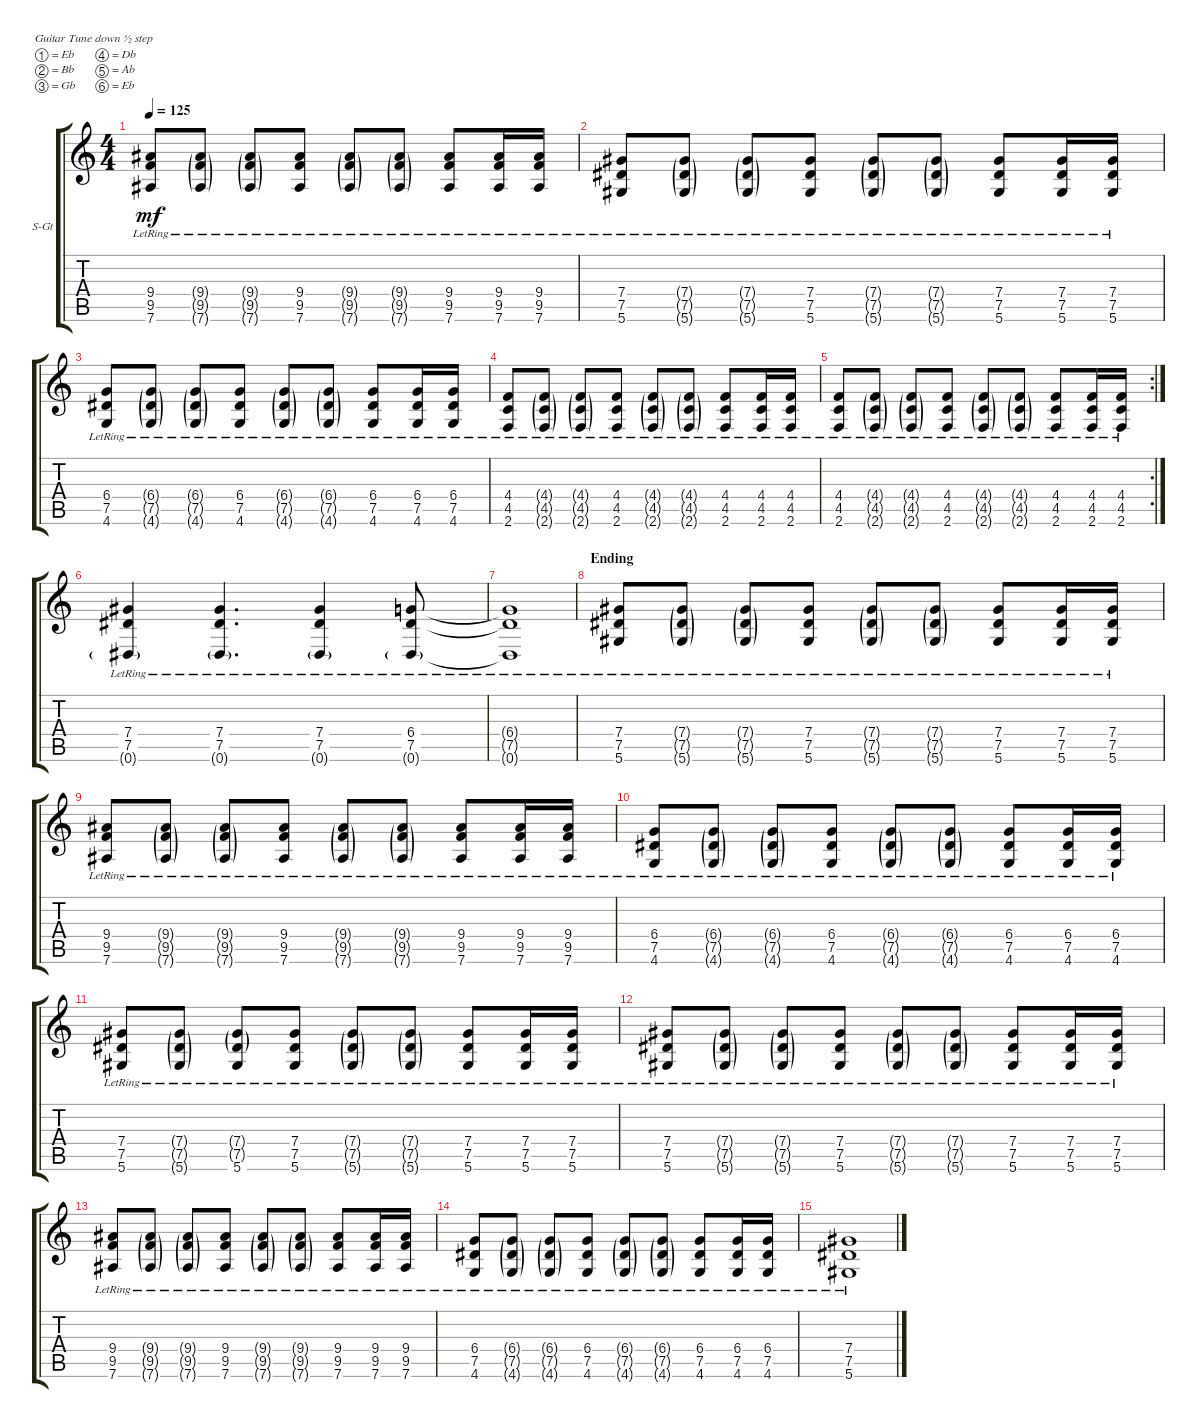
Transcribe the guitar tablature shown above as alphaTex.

\defaultSystemsLayout 4
\bracketExtendMode groupsimilarinstruments
\firstSystemTrackNameOrientation horizontal
\otherSystemsTrackNameOrientation horizontal
\track ("Steel Guitar" "S-Gt") {instrument acousticguitarsteel}
\staff {score tabs}
\tuning (Eb4 Bb3 Gb3 Db3 Ab2 Eb2)
\ts (4 4)
\tempo 125
\clef g2
\ks c
(7.6{lr} 9.5{lr} 9.4{lr}).8{dy mf} (7.6{g lr} 9.5{g lr} 9.4{g lr}).8 (7.6{g lr} 9.5{g lr} 9.4{g lr}).8 (7.6{lr} 9.5{lr} 9.4{lr}).8 (7.6{g lr} 9.5{g lr} 9.4{g lr}).8 (7.6{g lr} 9.5{g lr} 9.4{g lr}).8 (7.6{lr} 9.5{lr} 9.4{lr}).8 (7.6{lr} 9.5{lr} 9.4{lr}).16 (7.6{lr} 9.5{lr} 9.4{lr}).16 |
(5.6{lr} 7.5{lr} 7.4{lr}).8 (5.6{g lr} 7.5{g lr} 7.4{g lr}).8 (5.6{g lr} 7.5{g lr} 7.4{g lr}).8 (5.6{lr} 7.5{lr} 7.4{lr}).8 (5.6{g lr} 7.5{g lr} 7.4{g lr}).8 (5.6{g lr} 7.5{g lr} 7.4{g lr}).8 (5.6{lr} 7.5{lr} 7.4{lr}).8 (5.6{lr} 7.5{lr} 7.4{lr}).16 (5.6{lr} 7.5{lr} 7.4{lr}).16 |
(4.6{lr} 7.5{lr} 6.4{lr}).8 (4.6{g lr} 7.5{g lr} 6.4{g lr}).8 (4.6{g lr} 7.5{g lr} 6.4{g lr}).8 (4.6{lr} 7.5{lr} 6.4{lr}).8 (4.6{g lr} 7.5{g lr} 6.4{g lr}).8 (4.6{g lr} 7.5{g lr} 6.4{g lr}).8 (4.6{lr} 7.5{lr} 6.4{lr}).8 (4.6{lr} 7.5{lr} 6.4{lr}).16 (4.6{lr} 7.5{lr} 6.4{lr}).16 |
(2.6{lr} 4.5{lr} 4.4{lr}).8 (2.6{g lr} 4.5{g lr} 4.4{g lr}).8 (2.6{g lr} 4.5{g lr} 4.4{g lr}).8 (2.6{lr} 4.5{lr} 4.4{lr}).8 (2.6{g lr} 4.5{g lr} 4.4{g lr}).8 (2.6{g lr} 4.5{g lr} 4.4{g lr}).8 (2.6{lr} 4.5{lr} 4.4{lr}).8 (2.6{lr} 4.5{lr} 4.4{lr}).16 (2.6{lr} 4.5{lr} 4.4{lr}).16 |
\rc 2
(2.6{lr} 4.5{lr} 4.4{lr}).8 (2.6{g lr} 4.5{g lr} 4.4{g lr}).8 (2.6{g lr} 4.5{g lr} 4.4{g lr}).8 (2.6{lr} 4.5{lr} 4.4{lr}).8 (2.6{g lr} 4.5{g lr} 4.4{g lr}).8 (2.6{g lr} 4.5{g lr} 4.4{g lr}).8 (2.6{lr} 4.5{lr} 4.4{lr}).8 (2.6{lr} 4.5{lr} 4.4{lr}).16 (2.6{lr} 4.5{lr} 4.4{lr}).16 |
(7.4{lr} 7.5{lr} 0.6{g lr}).4 (7.4{lr} 7.5{lr} 0.6{g lr}).4{d} (7.4{lr} 7.5{lr} 0.6{g lr}).4 (6.4{lr} 7.5{lr} 0.6{g lr}).8 |
(6.4{lr t} 7.5{lr t} 0.6{lr t}).1 |
\section ("" "Ending")
(7.4{lr} 7.5{lr} 5.6{lr}).8 (7.4{g lr} 7.5{g lr} 5.6{g lr}).8 (7.4{g lr} 7.5{g lr} 5.6{g lr}).8 (7.4{lr} 7.5{lr} 5.6{lr}).8 (7.4{g lr} 7.5{g lr} 5.6{g lr}).8 (7.4{g lr} 7.5{g lr} 5.6{g lr}).8 (7.4{lr} 7.5{lr} 5.6{lr}).8 (7.4{lr} 7.5{lr} 5.6{lr}).16 (7.4{lr} 7.5{lr} 5.6{lr}).16 |
(9.4{lr} 9.5{lr} 7.6{lr}).8 (9.4{g lr} 9.5{g lr} 7.6{g lr}).8 (9.4{g lr} 9.5{g lr} 7.6{g lr}).8 (9.4{lr} 9.5{lr} 7.6{lr}).8 (9.4{g lr} 9.5{g lr} 7.6{g lr}).8 (9.4{g lr} 9.5{g lr} 7.6{g lr}).8 (9.4{lr} 9.5{lr} 7.6{lr}).8 (9.4{lr} 9.5{lr} 7.6{lr}).16 (9.4{lr} 9.5{lr} 7.6{lr}).16 |
(6.4{lr} 7.5{lr} 4.6{lr}).8 (6.4{g lr} 7.5{g lr} 4.6{g lr}).8 (6.4{g lr} 7.5{g lr} 4.6{g lr}).8 (6.4{lr} 7.5{lr} 4.6{lr}).8 (6.4{g lr} 7.5{g lr} 4.6{g lr}).8 (6.4{g lr} 7.5{g lr} 4.6{g lr}).8 (6.4{lr} 7.5{lr} 4.6{lr}).8 (6.4{lr} 7.5{lr} 4.6{lr}).16 (6.4{lr} 7.5{lr} 4.6{lr}).16 |
(7.4{lr} 7.5{lr} 5.6{lr}).8 (7.4{g lr} 7.5{g lr} 5.6{g lr}).8 (7.4{g lr} 7.5{g lr} 5.6{lr}).8 (7.4{lr} 7.5{lr} 5.6{lr}).8 (7.4{g lr} 7.5{g lr} 5.6{g lr}).8 (7.4{g lr} 7.5{g lr} 5.6{g lr}).8 (7.4{lr} 7.5{lr} 5.6{lr}).8 (7.4{lr} 7.5{lr} 5.6{lr}).16 (7.4{lr} 7.5{lr} 5.6{lr}).16 |
(7.4{lr} 7.5{lr} 5.6{lr}).8 (7.4{g lr} 7.5{g lr} 5.6{g lr}).8 (7.4{g lr} 7.5{g lr} 5.6{g lr}).8 (7.4{lr} 7.5{lr} 5.6{lr}).8 (7.4{g lr} 7.5{g lr} 5.6{g lr}).8 (7.4{g lr} 7.5{g lr} 5.6{g lr}).8 (7.4{lr} 7.5{lr} 5.6{lr}).8 (7.4{lr} 7.5{lr} 5.6{lr}).16 (7.4{lr} 7.5{lr} 5.6{lr}).16 |
(9.4{lr} 9.5{lr} 7.6{lr}).8 (9.4{g lr} 9.5{g lr} 7.6{g lr}).8 (9.4{g lr} 9.5{g lr} 7.6{g lr}).8 (9.4{lr} 9.5{lr} 7.6{lr}).8 (9.4{g lr} 9.5{g lr} 7.6{g lr}).8 (9.4{g lr} 9.5{g lr} 7.6{g lr}).8 (9.4{lr} 9.5{lr} 7.6{lr}).8 (9.4{lr} 9.5{lr} 7.6{lr}).16 (9.4{lr} 9.5{lr} 7.6{lr}).16 |
(6.4{lr} 7.5{lr} 4.6{lr}).8 (6.4{g lr} 7.5{g lr} 4.6{g lr}).8 (6.4{g lr} 7.5{g lr} 4.6{g lr}).8 (6.4{lr} 7.5{lr} 4.6{lr}).8 (6.4{g lr} 7.5{g lr} 4.6{g lr}).8 (6.4{g lr} 7.5{g lr} 4.6{g lr}).8 (6.4{lr} 7.5{lr} 4.6{lr}).8 (6.4{lr} 7.5{lr} 4.6{lr}).16 (6.4{lr} 7.5{lr} 4.6{lr}).16 |
(7.4{lr} 7.5{lr} 5.6{lr}).1
